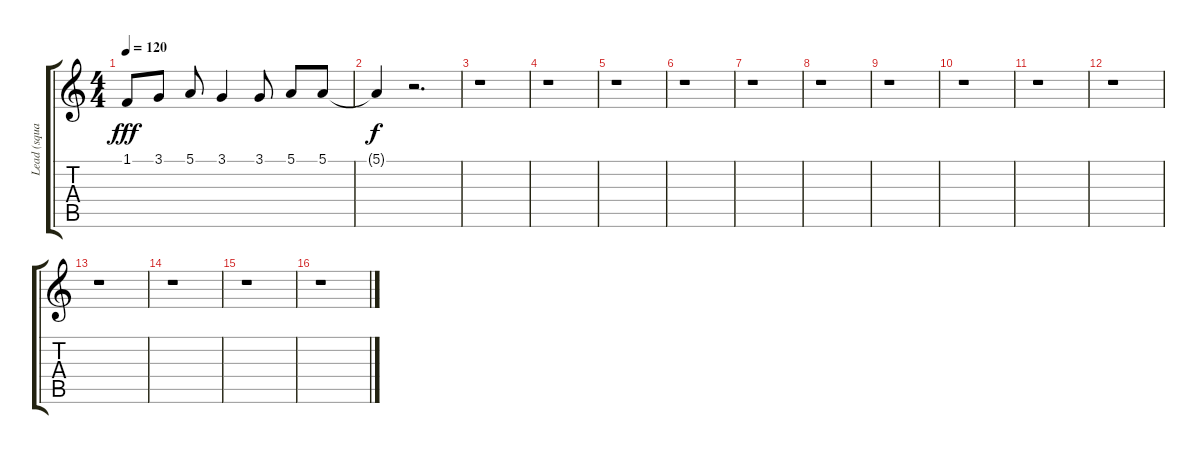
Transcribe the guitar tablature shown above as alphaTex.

\track ("Lead (square)" "Lead (squa") {instrument lead1square}
\staff {score tabs}
\tuning (E4 B3 G3 D3 A2 E2) {hide}
\ts (4 4)
\tempo 120
\clef g2
\ks c
1.1.8{dy fff} 3.1.8 5.1.8 3.1.4 3.1.8 5.1.8 5.1.8 |
5.1{t}.4{dy f} r.2{d} |
r.1 |
r.1 |
r.1 |
r.1 |
r.1 |
r.1 |
r.1 |
r.1 |
r.1 |
r.1 |
r.1 |
r.1 |
r.1 |
r.1
